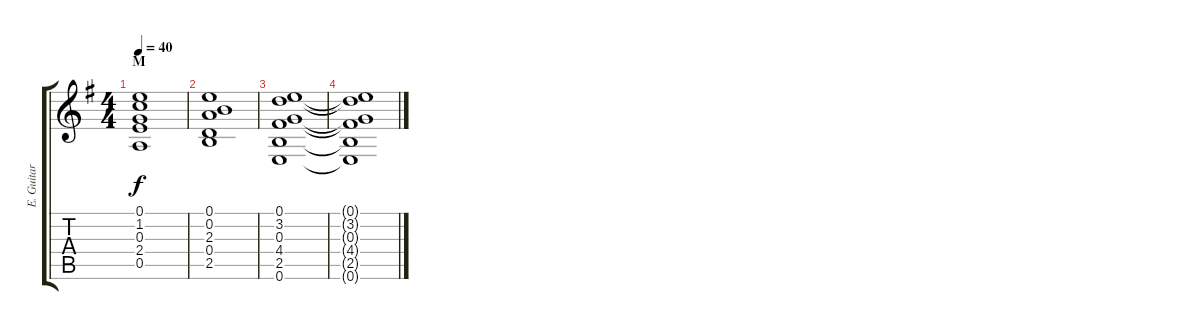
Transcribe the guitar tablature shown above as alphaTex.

\track ("E. Guitar II" "E. Guitar ") {instrument electricguitarclean}
\staff {score tabs}
\tuning (E4 B3 G3 D3 A2 E2) {hide}
\ts (4 4)
\section ("" "M")
\tempo 40
\clef g2
\ks g
(0.1 1.2 0.3 2.4 0.5).1{dy f} |
(0.1 0.2 2.3 0.4 2.5).1 |
(0.1 3.2 0.3 4.4 2.5 0.6).1 |
(0.1{t} 3.2{t} 0.3{t} 4.4{t} 2.5{t} 0.6{t}).1
